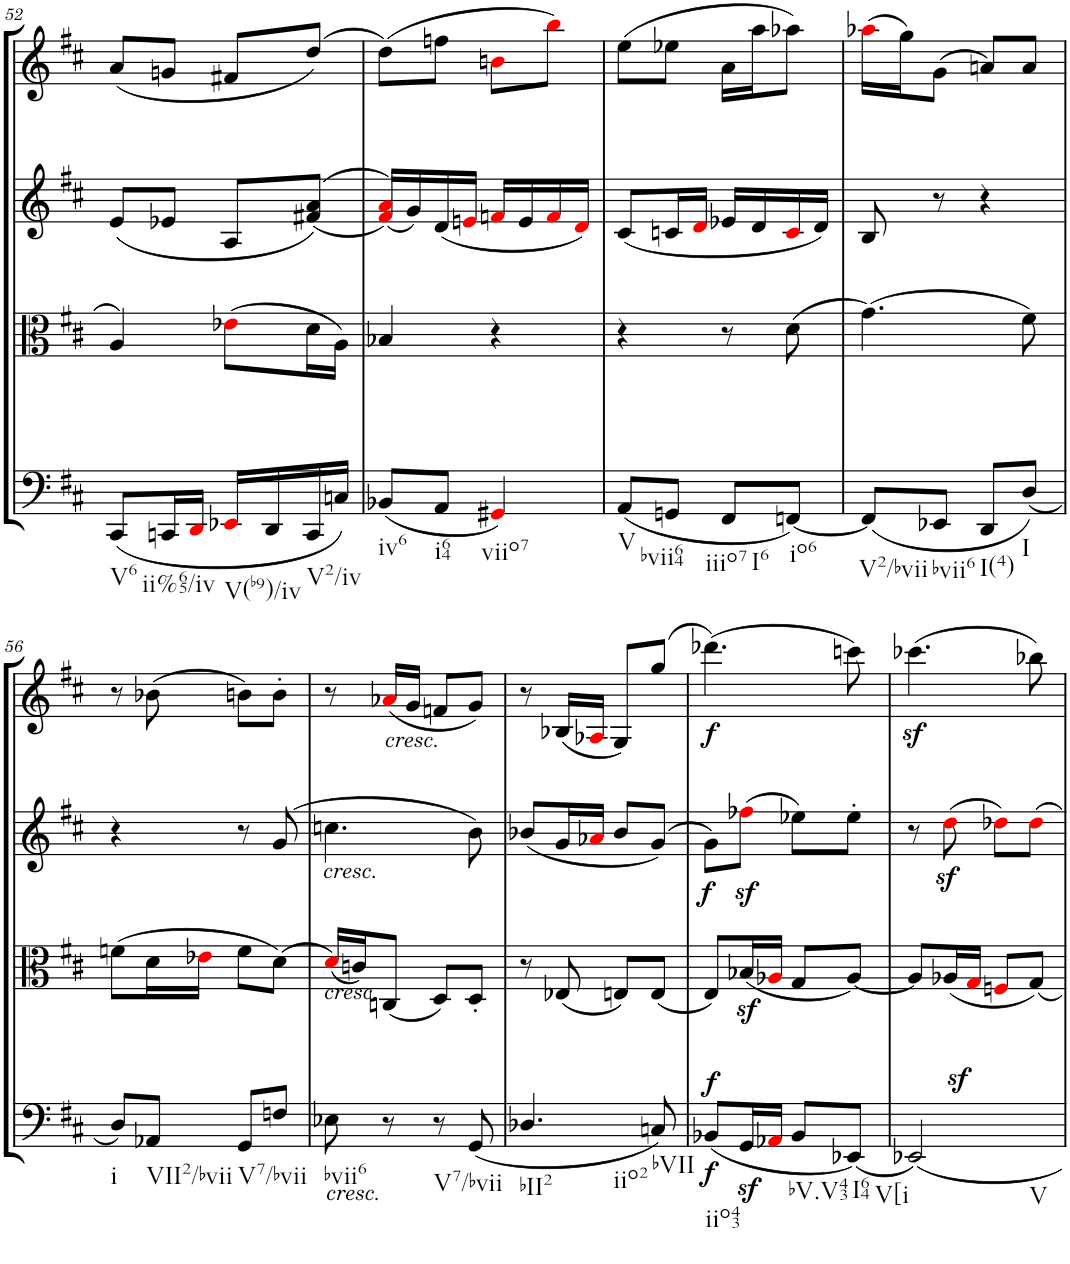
**kern	**dynam	**kern	**kern	**dynam	**kern	**dynam
*part4	*part4	*part3	*part2	*part2	*part1	*part1
*staff4	*staff4	*staff3	*staff2	*staff2	*staff1	*staff1
*I"Cello	*	*I"Viola	*I"2nd Violin	*	*I"1st Violin	*
*	*	*I'Vla	*I'Vln	*	*I'Vln	*
!!LO:PB:g=z
*clefF4	*	*clefC3	*clefG2	*	*clefG2	*
*k[f#c#]	*	*k[f#c#]	*k[f#c#]	*	*k[f#c#]	*
*M2/4	*	*M2/4	*M2/4	*	*M2/4	*
=52	=52	=52	=52	=52	=52	=52
!LO:TX:b:t=V6	!	!	!	!	!	!
(8CC#/L	.	4A/	(8e/L	.	(8a/L	.
!LO:TX:b:t=ii%65/iv	!	!	!	!	!	!
16CCn/L	.	.	8e-X/J	.	8gn/J	.
16DDi/JJ	.	.	.	.	.	.
!LO:TX:b:t=V(b9)/iv	!	!	!	!	!	!
16EE-Xi/LL	.	(8e-Xi\L	8A/L	.	8f#X/L	.
16DD/	.	.	.	.	.	.
!LO:TX:b:t=V2/iv	!	!	!	!	!	!
16CC/	.	16d\L	(>(8f#X/ 8a/J)	.	(8dd/J)	.
16Cn/JJ)	.	16A\JJ)	.	.	.	.
=53	=53	=53	=53	=53	=53	=53
!LO:TX:b:t=iv6	!	!	!	!	!	!
(8BB-X/L	.	4B-X/	(16f#i/ 16ai/LL))	.	(8dd\L)	.
.	.	.	16g/)	.	.	.
!LO:TX:b:t=i64	!	!	!	!	!	!
8AA/J	.	.	(16d/	.	8ffn\J	.
.	.	.	16eni/JJ	.	.	.
!LO:TX:b:t=viio7	!	!	!	!	!	!
4GG#Xi/)	.	4r	16fni/LL	.	8bni\L	.
.	.	.	16e/	.	.	.
.	.	.	16fi/	.	8bbi\J)	.
.	.	.	16di/JJ)	.	.	.
=54	=54	=54	=54	=54	=54	=54
!LO:TX:b:t=V	!	!	!	!	!	!
(8AA/L	.	4r	(8c#/L	.	(8ee\L	.
!LO:TX:b:t=bvii64	!	!	!	!	!	!
8GGn/J	.	.	16cn/L	.	8ee-X\J	.
.	.	.	16di/JJ	.	.	.
!LO:TX:b:t=iiio7	!	!	!	!	!	!
!LO:TX:b:t=I6	!	!	!	!	!	!
8FF#/L	.	8r	16e-X/LL	.	16a\LL	.
.	.	.	16d/	.	16aa\J	.
!LO:TX:b:t=io6	!	!	!	!	!	!
[8FFn/J)	.	(8d\	16ci/	.	8aa-X\J)	.
.	.	.	16d/JJ)	.	.	.
=55	=55	=55	=55	=55	=55	=55
!LO:TX:b:t=V2/bvii	!	!	!	!	!	!
(8FF/L]	.	(4.g\)	8B/	.	(16aa-Xi\LL	.
.	.	.	.	.	16gg\J)	.
!LO:TX:b:t=bvii6	!	!	!	!	!	!
8EE-X/J	.	.	8r	.	(8g\J	.
!LO:TX:b:t=I(4)	!	!	!	!	!	!
8DD/L	.	.	4r	.	8an/L)	.
!LO:TX:b:t=I	!	!	!	!	!	!
(8D/J)	.	8f#\)	.	.	8a/J	.
!!LO:LB:g=z
=56	=56	=56	=56	=56	=56	=56
!LO:TX:b:t=i	!	!	!	!	!	!
8D/L)	.	(8fn\L	4r	.	8r	.
!LO:TX:b:t=VII2/bvii	!	!	!	!	!	!
8AA-X/J	.	16d\L	.	.	(8b-X\	.
.	.	16e-Xi\JJ	.	.	.	.
!LO:TX:b:t=V7/bvii	!	!	!	!	!	!
8GG/L	.	8f\L	8r	.	8bn\L)	.
8Fn/J	.	(8d\J)	(>8g/	.	8b'\J	.
=57	=57	=57	=57	=57	=57	=57
!	!	!	!LO:TX:b:i:t=cresc.	!	!	!
!	!	!LO:TX:a:i:t=cresc.	!	!	!	!
!LO:TX:b:i:t=cresc.	!	!	!	!	!	!
!LO:TX:b:t=bvii6	!	!	!	!	!	!
8E-X\	.	(16di/LL)	4.ccn\	.	8r	.
.	.	16cn/J)	.	.	.	.
!	!	!	!	!	!LO:TX:b:i:t=cresc.	!
8r	.	(8Cn/J	.	.	(16a-Xi/LL	.
.	.	.	.	.	16g/JJ	.
!LO:TX:b:t=V7/bvii	!	!	!	!	!	!
8r	.	8D/L)	.	.	8fn/L	.
(8GG/	.	8D'/J	8b\)	.	8g/J)	.
=58	=58	=58	=58	=58	=58	=58
!LO:TX:b:t=bII2	!	!	!	!	!	!
!LO:TX:b:t=iio2	!	!	!	!	!	!
4.D-X/	.	8r	(8b-X/L	.	8r	.
.	.	(8E-X/	16g/L	.	(16B-X/LL	.
.	.	.	16a-Xi/JJ	.	16A-Xi/JJ	.
.	.	8En/L)	8b-/L	.	8G/L)	.
!LO:TX:b:t=bVII	!	!	!	!	!	!
8Cn/)	.	(8E/J	(8g/J)	.	(8gg/J	.
=59	=59	=59	=59	=59	=59	=59
!LO:TX:b:t=iio43	!	!	!	!	!	!
!	!LO:DY:b	!	!	!	!	!
!	!LO:DY:n=1:a	!	!	!LO:DY:b	!	!LO:DY:b
(8BB-X/L	f f	8E/L)	8g\L)	f	(4.ddd-X\)	f
16GGz</L	.	(16B-Xz</L	(8ff-Xz<i\J	.	.	.
16AA-Xi/JJ	.	16A-Xi/JJ	.	.	.	.
!LO:TX:b:t=bV.V43	!	!	!	!	!	!
8BB-/L	.	8G/L	8ee-X\L)	.	.	.
!LO:TX:b:t=I64	!	!	!	!	!	!
(8EE-X/J)	.	[8A-/J)	8ee-'\J	.	8cccn\)	.
=60	=60	=60	=60	=60	=60	=60
!LO:TX:b:t=V[i	!	!	!	!	!	!
!LO:TX:b:t=V	!	!	!	!	!	!
2EE-Xz>/)	.	8A-/L]	8r	.	(4.ccc-Xz<\	.
.	.	(16A-X/L	(8ddz<i\	.	.	.
.	.	16Gi/JJ	.	.	.	.
.	.	8Fni/L	8dd-Xi\L)	.	.	.
.	.	8G/J)	8dd-i\J	.	8bb-X\)	.
=	=	=	=	=	=	=
*-	*-	*-	*-	*-	*-	*-
